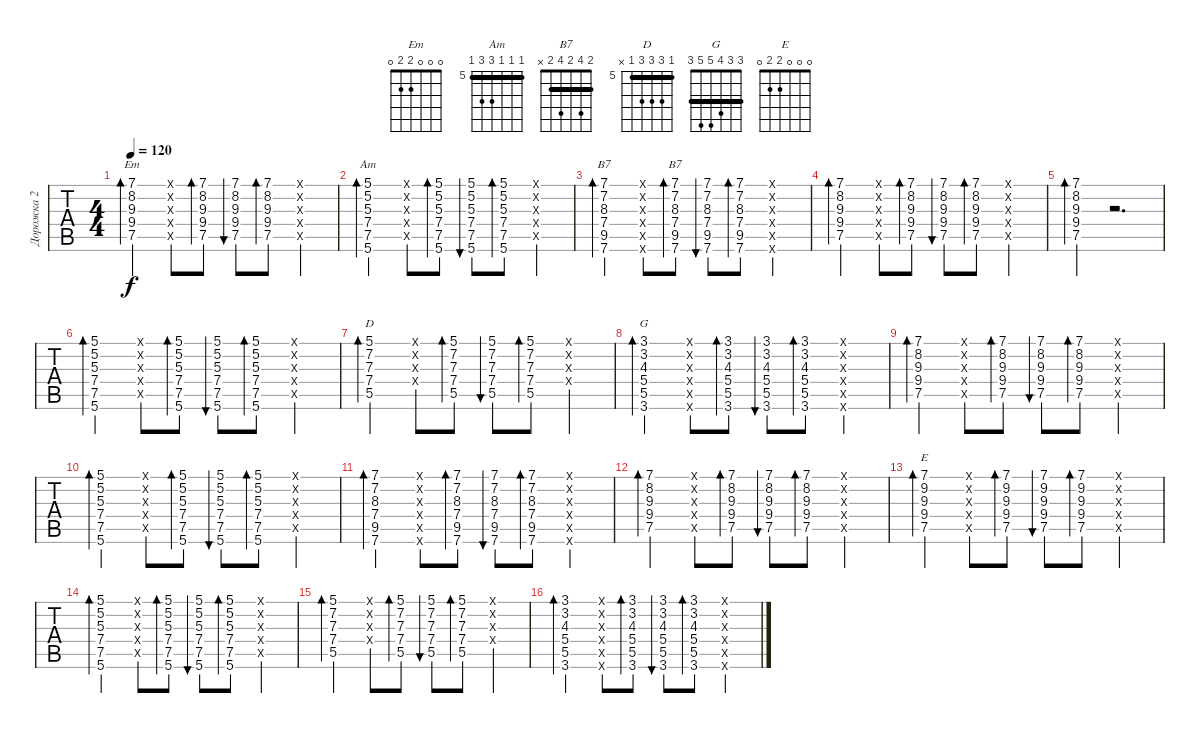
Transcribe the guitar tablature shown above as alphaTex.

\track ("Дорожка 2" "Дорожка 2") {instrument acousticguitarsteel}
\staff {tabs}
\tuning (E4 B3 G3 D3 A2 E2) {hide}
\chord ("Em" 0 0 0 2 2 0)
\chord ("Am" 5 5 5 7 7 5) {firstfret 5 barre 5}
\chord ("B7" 7 7 8 7 9 7) {firstfret 7 barre 7}
\chord ("B7" 2 4 2 4 2 x) {barre 2}
\chord ("D" 5 7 7 7 5 x) {firstfret 5 barre 5}
\chord ("G" 3 3 4 5 5 3) {barre 3}
\chord ("E" 0 0 0 2 2 0)
\ts (4 4)
\tempo 120
\clef g2
\ks c
(7.1 8.2 9.3 9.4 7.5).4{bd 30 ch "Em" dy f} (0.1{x} 0.2{x} 0.3{x} 0.4{x} 0.5{x}).8 (7.1 8.2 9.3 9.4 7.5).8{bd 30} (7.1 8.2 9.3 9.4 7.5).8{bu 30} (7.1 8.2 9.3 9.4 7.5).8{bd 30} (0.1{x} 0.2{x} 0.3{x} 0.4{x} 0.5{x}).4 |
(5.1 5.2 5.3 7.4 7.5 5.6).4{bd 30 ch "Am"} (0.1{x} 0.2{x} 0.3{x} 0.4{x} 0.5{x}).8 (5.1 5.2 5.3 7.4 7.5 5.6).8{bd 30} (5.1 5.2 5.3 7.4 7.5 5.6).8{bu 30} (5.1 5.2 5.3 7.4 7.5 5.6).8{bd 30} (0.1{x} 0.2{x} 0.3{x} 0.4{x} 0.5{x}).4 |
(7.1 7.2 8.3 7.4 9.5 7.6).4{bd 30 ch "B7"} (0.1{x} 0.2{x} 0.3{x} 0.4{x} 0.5{x} 0.6{x}).8 (7.1 7.2 8.3 7.4 9.5 7.6).8{bd 30 ch "B7"} (7.1 7.2 8.3 7.4 9.5 7.6).8{bu 30} (7.1 7.2 8.3 7.4 9.5 7.6).8{bd 30} (0.1{x} 0.2{x} 0.3{x} 0.4{x} 0.5{x} 0.6{x}).4 |
(7.1 8.2 9.3 9.4 7.5).4{bd 30} (0.1{x} 0.2{x} 0.3{x} 0.4{x} 0.5{x}).8 (7.1 8.2 9.3 9.4 7.5).8{bd 30} (7.1 8.2 9.3 9.4 7.5).8{bu 30} (7.1 8.2 9.3 9.4 7.5).8{bd 30} (0.1{x} 0.2{x} 0.3{x} 0.4{x} 0.5{x}).4 |
(7.1{st} 8.2{st} 9.3{st} 9.4{st} 7.5{st}).4{bd 30} r.2{d} |
(5.1 5.2 5.3 7.4 7.5 5.6).4{bd 30} (0.1{x} 0.2{x} 0.3{x} 0.4{x} 0.5{x}).8 (5.1 5.2 5.3 7.4 7.5 5.6).8{bd 30} (5.1 5.2 5.3 7.4 7.5 5.6).8{bu 30} (5.1 5.2 5.3 7.4 7.5 5.6).8{bd 30} (0.1{x} 0.2{x} 0.3{x} 0.4{x} 0.5{x}).4 |
(5.1 7.2 7.3 7.4 5.5).4{bd 30 ch "D"} (0.1{x} 0.2{x} 0.3{x} 0.4{x}).8 (5.1 7.2 7.3 7.4 5.5).8{bd 30} (5.1 7.2 7.3 7.4 5.5).8{bu 30} (5.1 7.2 7.3 7.4 5.5).8{bd 30} (0.1{x} 0.2{x} 0.3{x} 0.4{x}).4 |
(3.1 3.2 4.3 5.4 5.5 3.6).4{bd 30 ch "G"} (0.1{x} 0.2{x} 0.3{x} 0.4{x} 0.5{x} 0.6{x}).8 (3.1 3.2 4.3 5.4 5.5 3.6).8{bd 30} (3.1 3.2 4.3 5.4 5.5 3.6).8{bu 30} (3.1 3.2 4.3 5.4 5.5 3.6).8{bd 30} (0.1{x} 0.2{x} 0.3{x} 0.4{x} 0.5{x} 0.6{x}).4 |
(7.1 8.2 9.3 9.4 7.5).4{bd 30} (0.1{x} 0.2{x} 0.3{x} 0.4{x} 0.5{x}).8 (7.1 8.2 9.3 9.4 7.5).8{bd 30} (7.1 8.2 9.3 9.4 7.5).8{bu 30} (7.1 8.2 9.3 9.4 7.5).8{bd 30} (0.1{x} 0.2{x} 0.3{x} 0.4{x} 0.5{x}).4 |
(5.1 5.2 5.3 7.4 7.5 5.6).4{bd 30} (0.1{x} 0.2{x} 0.3{x} 0.4{x} 0.5{x}).8 (5.1 5.2 5.3 7.4 7.5 5.6).8{bd 30} (5.1 5.2 5.3 7.4 7.5 5.6).8{bu 30} (5.1 5.2 5.3 7.4 7.5 5.6).8{bd 30} (0.1{x} 0.2{x} 0.3{x} 0.4{x} 0.5{x}).4 |
(7.1 7.2 8.3 7.4 9.5 7.6).4{bd 30} (0.1{x} 0.2{x} 0.3{x} 0.4{x} 0.5{x} 0.6{x}).8 (7.1 7.2 8.3 7.4 9.5 7.6).8{bd 30} (7.1 7.2 8.3 7.4 9.5 7.6).8{bu 30} (7.1 7.2 8.3 7.4 9.5 7.6).8{bd 30} (0.1{x} 0.2{x} 0.3{x} 0.4{x} 0.5{x} 0.6{x}).4 |
(7.1 8.2 9.3 9.4 7.5).4{bd 30} (0.1{x} 0.2{x} 0.3{x} 0.4{x} 0.5{x}).8 (7.1 8.2 9.3 9.4 7.5).8{bd 30} (7.1 8.2 9.3 9.4 7.5).8{bu 30} (7.1 8.2 9.3 9.4 7.5).8{bd 30} (0.1{x} 0.2{x} 0.3{x} 0.4{x} 0.5{x}).4 |
(7.1 9.2 9.3 9.4 7.5).4{bd 30 ch "E"} (0.1{x} 0.2{x} 0.3{x} 0.4{x} 0.5{x}).8 (7.1 9.2 9.3 9.4 7.5).8{bd 30} (7.1 9.2 9.3 9.4 7.5).8{bu 30} (7.1 9.2 9.3 9.4 7.5).8{bd 30} (0.1{x} 0.2{x} 0.3{x} 0.4{x} 0.5{x}).4 |
(5.1 5.2 5.3 7.4 7.5 5.6).4{bd 30} (0.1{x} 0.2{x} 0.3{x} 0.4{x} 0.5{x}).8 (5.1 5.2 5.3 7.4 7.5 5.6).8{bd 30} (5.1 5.2 5.3 7.4 7.5 5.6).8{bu 30} (5.1 5.2 5.3 7.4 7.5 5.6).8{bd 30} (0.1{x} 0.2{x} 0.3{x} 0.4{x} 0.5{x}).4 |
(5.1 7.2 7.3 7.4 5.5).4{bd 30} (0.1{x} 0.2{x} 0.3{x} 0.4{x}).8 (5.1 7.2 7.3 7.4 5.5).8{bd 30} (5.1 7.2 7.3 7.4 5.5).8{bu 30} (5.1 7.2 7.3 7.4 5.5).8{bd 30} (0.1{x} 0.2{x} 0.3{x} 0.4{x}).4 |
(3.1 3.2 4.3 5.4 5.5 3.6).4{bd 30} (0.1{x} 0.2{x} 0.3{x} 0.4{x} 0.5{x} 0.6{x}).8 (3.1 3.2 4.3 5.4 5.5 3.6).8{bd 30} (3.1 3.2 4.3 5.4 5.5 3.6).8{bu 30} (3.1 3.2 4.3 5.4 5.5 3.6).8{bd 30} (0.1{x} 0.2{x} 0.3{x} 0.4{x} 0.5{x} 0.6{x}).4
